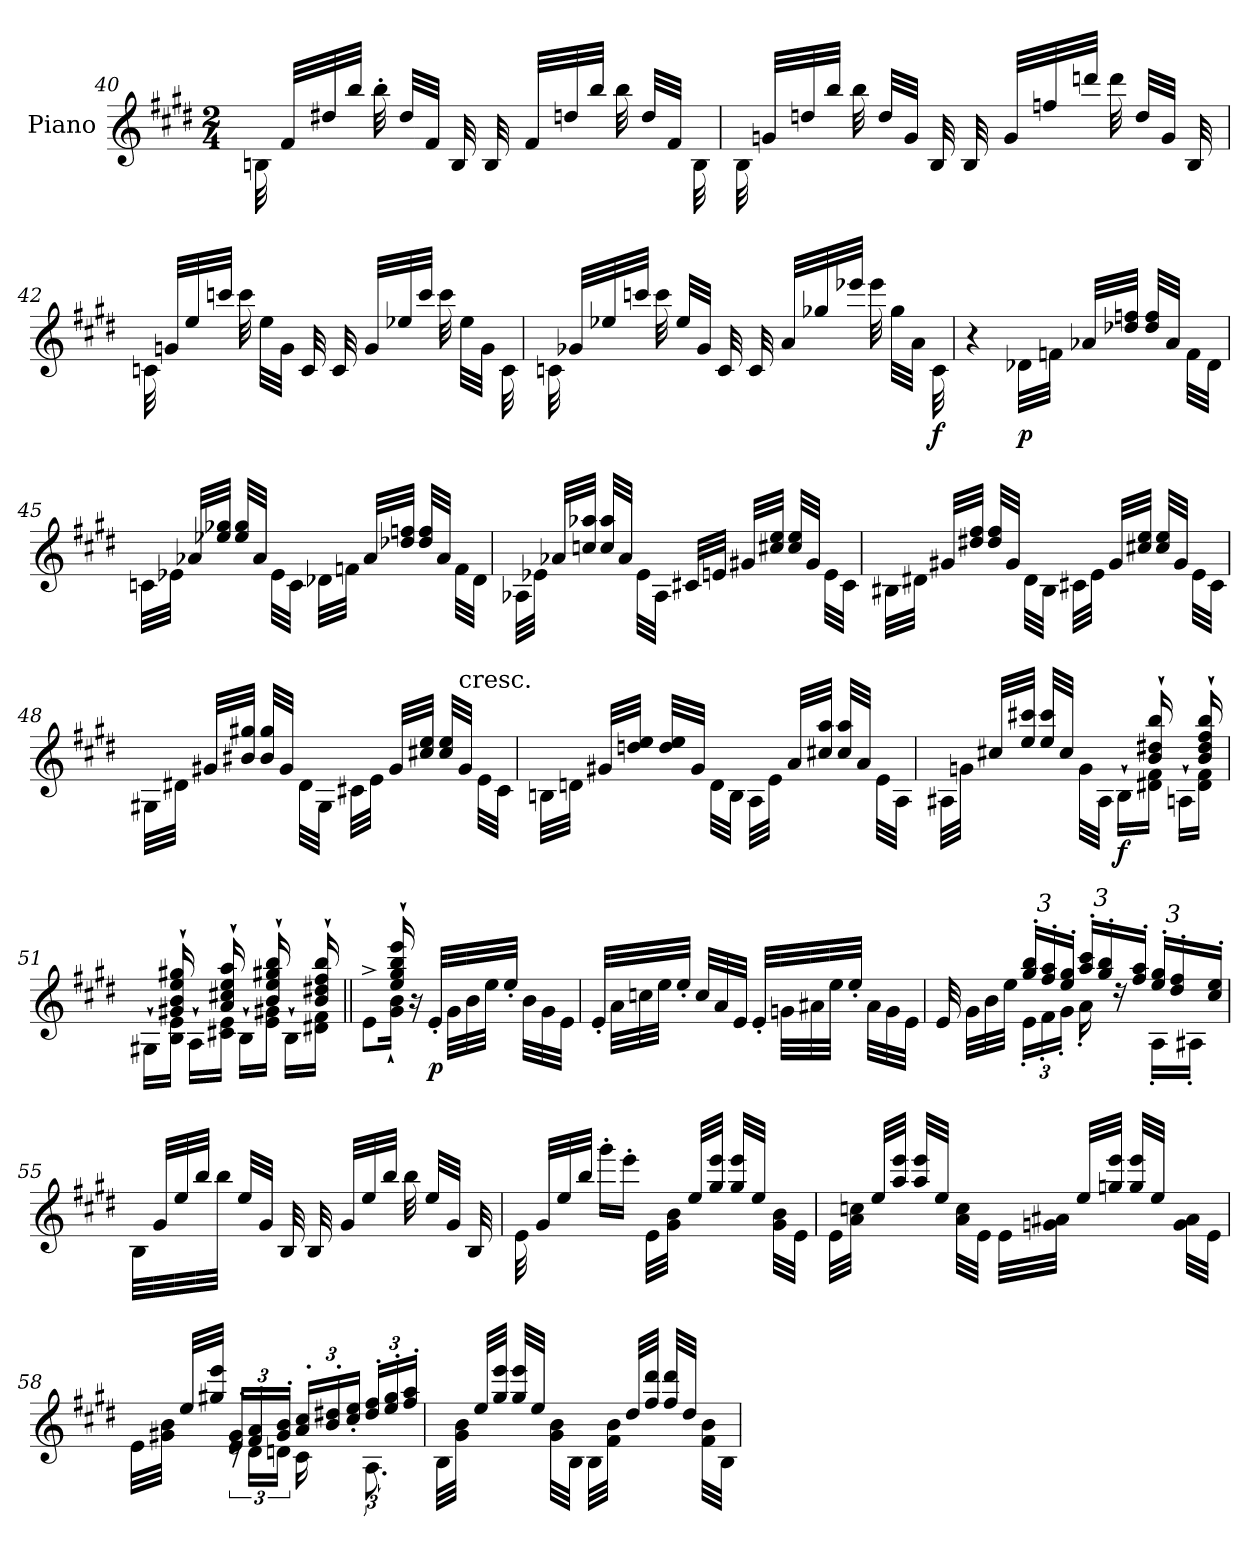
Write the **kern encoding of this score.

**kern	**dynam
*part1	*part1
*staff1	*staff1
*I"Piano	*
*I'Pno.	*
*clefG2	*
*k[f#c#g#d#]	*
*M2/4	*
=40	=40
32Bn<\	.
32f#/LLL	.
32dd#X/	.
32bb/JJJ	.
32bb'\	.
32dd#/LLL	.
32f#/JJJ	.
32B</	.
32B</	.
32f#/LLL	.
32ddn/	.
32bb/JJJ	.
32bb\	.
32dd/LLL	.
32f#/JJJ	.
32B\	.
=41	=41
32B\	.
32gn/LLL	.
32ddn/	.
32bb/JJJ	.
32bb\	.
32dd/LLL	.
32g/JJJ	.
32B/	.
32B/	.
32g/LLL	.
32ffn/	.
32dddn/JJJ	.
32ddd\	.
32dd/LLL	.
32g/JJJ	.
32B/	.
=42	=42
32cn\	.
32gn/LLL	.
32ee/	.
32cccn/JJJ	.
32ccc\	.
32ee\LLL	.
32g\JJJ	.
32c/	.
32c/	.
32g/LLL	.
32ee-X/	.
32ccc/JJJ	.
32ccc\	.
32ee-\LLL	.
32g\JJJ	.
32c\	.
=43	=43
32cn\	.
32g-X/LLL	.
32ee-X/	.
32cccn/JJJ	.
32ccc\	.
32ee-/LLL	.
32g-/JJJ	.
32c/	.
32c/	.
32a/LLL	.
32gg-X/	.
32eee-X/JJJ	.
32eee-\	.
32gg-\LLL	.
32a\JJJ	.
!	!LO:DY:b
32c\	f
=44	=44
4r	.
!	!LO:DY:b
32d-X\LLL	p
!	!LO:DY:b
!	!LO:DY:n=1:b
32fn\JJJ	p other-dynamics
32a-X/LLL	.
32dd-X/ 32ffn/JJJ	.
32dd-/ 32ff/LLL	.
32a-/JJJ	.
32f\LLL	.
32d-\JJJ	.
=45	=45
32cn\LLL	.
32e-X\JJJ	.
32a-X/LLL	.
32ee-X/ 32gg-X/JJJ	.
32ee-/ 32gg-/LLL	.
32a-/JJJ	.
32e-\LLL	.
32c\JJJ	.
32d-X\LLL	.
32fn\JJJ	.
32a-/LLL	.
32dd-X/ 32ffn/JJJ	.
32dd-/ 32ff/LLL	.
32a-/JJJ	.
32f\LLL	.
32d-\JJJ	.
=46	=46
32A-X\LLL	.
32e-X\JJJ	.
32a-X/LLL	.
32ccn/ 32aa-X/JJJ	.
32cc/ 32aa-/LLL	.
32a-/JJJ	.
32e-\LLL	.
32A-\JJJ	.
32c#X/LLL	.
32en/JJJ	.
32g#X/LLL	.
32cc#X/ 32ee/JJJ	.
32cc#/ 32ee/LLL	.
32g#/JJJ	.
32e\LLL	.
32c#\JJJ	.
=47	=47
32B#X\LLL	.
32d#X\JJJ	.
32g#X/LLL	.
32dd#X/ 32ff#/JJJ	.
32dd#/ 32ff#/LLL	.
32g#/JJJ	.
32d#\LLL	.
32B#\JJJ	.
32c#X\LLL	.
32e\JJJ	.
32g#/LLL	.
32cc#X/ 32ee/JJJ	.
32cc#/ 32ee/LLL	.
32g#/JJJ	.
32e\LLL	.
32c#\JJJ	.
=48	=48
32G#X\LLL	.
32d#X\JJJ	.
32g#X/LLL	.
32b#X/ 32gg#X/JJJ	.
32b#/ 32gg#/LLL	.
32g#/JJJ	.
32d#\LLL	.
32G#\JJJ	.
32c#X\LLL	.
32e\JJJ	.
32g#/LLL	.
32cc#X/ 32ee/JJJ	.
32cc#/ 32ee/LLL	.
!LO:TX:t=cresc.	!
32g#/JJJ	.
32e\LLL	.
32c#\JJJ	.
=49	=49
32Bn\LLL	.
32dn\JJJ	.
32g#X/LLL	.
32ddn/ 32ee/JJJ	.
32dd/ 32ee/LLL	.
32g#/JJJ	.
32d\LLL	.
32B\JJJ	.
32A\LLL	.
32e\JJJ	.
32a/LLL	.
32cc#X/ 32aa/JJJ	.
32cc#/ 32aa/LLL	.
32a/JJJ	.
32e\LLL	.
32A\JJJ	.
=50	=50
*^	*
32A#X\LLL	4ryy	.
32gn\JJJ	.	.
32cc#X/LLL	.	.
32ee/ 32ccc#X/JJJ	.	.
32ee/ 32ccc#/LLL	.	.
32cc#/JJJ	.	.
32g\LLL	.	.
32A#\JJJ	.	.
!	!	!LO:DY:b
16rgyy	16B`\LL	f
16b/` 16dd#X/` 16bb/`	16d#X\ 16f#\JJ	.
16ryy	16An`\LL	.
16b/` 16dd#/` 16ff#/` 16bb/`	16d#\ 16f#\JJ	.
=51	=51	=51
16ryy	16G#X`\LL	.
16g#X/` 16b/` 16ee/` 16gg#X/`	16B\ 16e\JJ	.
16ryy	16A`\LL	.
16a/` 16cc#X/` 16ee/` 16aa/`	16c#X\ 16e\JJ	.
16ryy	16B`\LL	.
16b/` 16ee/` 16gg#X/` 16bb/`	16e\ 16g#X\JJ	.
16ryy	16B`\LL	.
16b/` 16dd#X/` 16ff#/` 16bb/`	16d#X\ 16f#\JJ	.
=52||	=52||	=52||
8ryy	8e^\L	.
16ee/` 16gg#/` 16bb/` 16eee/`	16g#\` 16b\`Jk	.
16r	16ryy	.
!	!	!LO:DY:b
32ryy	32e'/LLL	p
32g#\LLL	32ryy	.
32b\	32ryy	.
32ee\JJJ	32ryy	.
32ryy	32ee'/JJJ	.
32b\LLL	16.ryy	.
32g#\	.	.
32e\JJJ	.	.
=53	=53	=53
32ryy	32e'/LLL	.
32a\LLL	32ryy	.
32ccn\	32ryy	.
32ee\JJJ	32ryy	.
32ryy	32ee'/JJJ	.
32cc/LLL	16.ryy	.
32a/	.	.
32e/JJJ	.	.
32rgyy	32e'/LLL	.
32gn\LLL	32ryy	.
32a#X\	32ryy	.
32ee\JJJ	32ryy	.
32rgyy	32ee'/JJJ	.
32a#\LLL	16.ryy	.
32g\	.	.
32e\JJJ	.	.
=54	=54	=54
32e/	8ryy	.
32g#\LLL	.	.
32b\	.	.
32ee\JJJ	.	.
*Xtuplet	*tuplet	*
*	*Xbrackettup	*
24gg#/' 24bb/'LL	24e'\LL	.
!LO:TX:a:i:t=3	!	!
24ff#/' 24aa/'	24f#'\	.
24ee/' 24gg#/'JJ	24g#'\JJ	.
*Xtuplet	*	*
24aa/' 24ccc#/'LL	16a'\	.
!LO:TX:a:i:t=3	!	!
24gg#/' 24bb/'	.	.
.	16rdd	.
24ff#/' 24aa/'JJ	.	.
24ee/' 24gg#/'LL	16A'\LL	.
!LO:TX:a:i:t=3	!	!
24dd#/' 24ff#/'	.	.
.	16A#X'\JJ	.
24cc#/' 24ee/'JJ	.	.
=55	=55	=55
32ryy	32B\LLL	.
32g#/LLL	32ryy	.
32ee/	32ryy	.
32bb/JJJ	32ryy	.
32ryy	32bb\JJJ	.
32ee/LLL	4ryy	.
32g#/JJJ	.	.
32B</	.	.
32B</	.	.
32g#/LLL	.	.
32ee/	.	.
32bb/JJJ	.	.
32bb\	.	.
32ee/LLL	16.ryy	.
32g#/JJJ	.	.
32B/	.	.
*v	*v	*
=56	=56
32e\	.
32g#/LLL	.
32ee/	.
32bb/JJJ	.
16ggg#'\LL	.
16eee'\JJ	.
32e\LLL	.
32g#\ 32b\JJJ	.
32ee/LLL	.
32gg#/ 32eee/JJJ	.
32gg#/ 32eee/LLL	.
32ee/JJJ	.
32g#\ 32b\LLL	.
32e\JJJ	.
=57	=57
32e\LLL	.
32a\ 32ccn\JJJ	.
32ee/LLL	.
32aa/ 32eee/JJJ	.
32aa/ 32eee/LLL	.
32ee/JJJ	.
32a\ 32cc\LLL	.
32e\JJJ	.
32e\LLL	.
32gn\ 32a#X\JJJ	.
32ee/LLL	.
32ggn/ 32eee/JJJ	.
32gg/ 32eee/LLL	.
32ee/JJJ	.
32g\ 32a#\LLL	.
32e\JJJ	.
=58	=58
*^	*
32e\LLL	8ryy	.
32g#X\ 32b\JJJ	.	.
32ee/LLL	.	.
32gg#X/ 32eee/JJJ	.	.
*tuplet	*brackettup	*
24e/' 24g#/'LL	24re	.
24f#/' 24a/'	24d#\LL	.
24g#/' 24b/'JJ	24dn\JJ	.
*Xbrackettup	*	*
24a/' 24cc#/'LL	16c#\	.
24b/' 24dd#X/'	.	.
.	16ryy	.
24cc#/' 24ee/'JJ	.	.
24dd#/' 24ff#/'LL	12.A\	.
24ee/' 24gg#/'	.	.
24ff#/' 24aa/'JJ	.	.
*v	*v	*
=59	=59
32B\LLL	.
32g#\ 32b\JJJ	.
32ee/LLL	.
32gg#/ 32eee/JJJ	.
32gg#/ 32eee/LLL	.
32ee/JJJ	.
32g#\ 32b\LLL	.
32B\JJJ	.
32B\LLL	.
32f#\ 32b\JJJ	.
32dd#/LLL	.
32ff#/ 32ddd#/JJJ	.
32ff#/ 32ddd#/LLL	.
32dd#/JJJ	.
32f#\ 32b\LLL	.
32B<\JJJ	.
=	=
*-	*-
